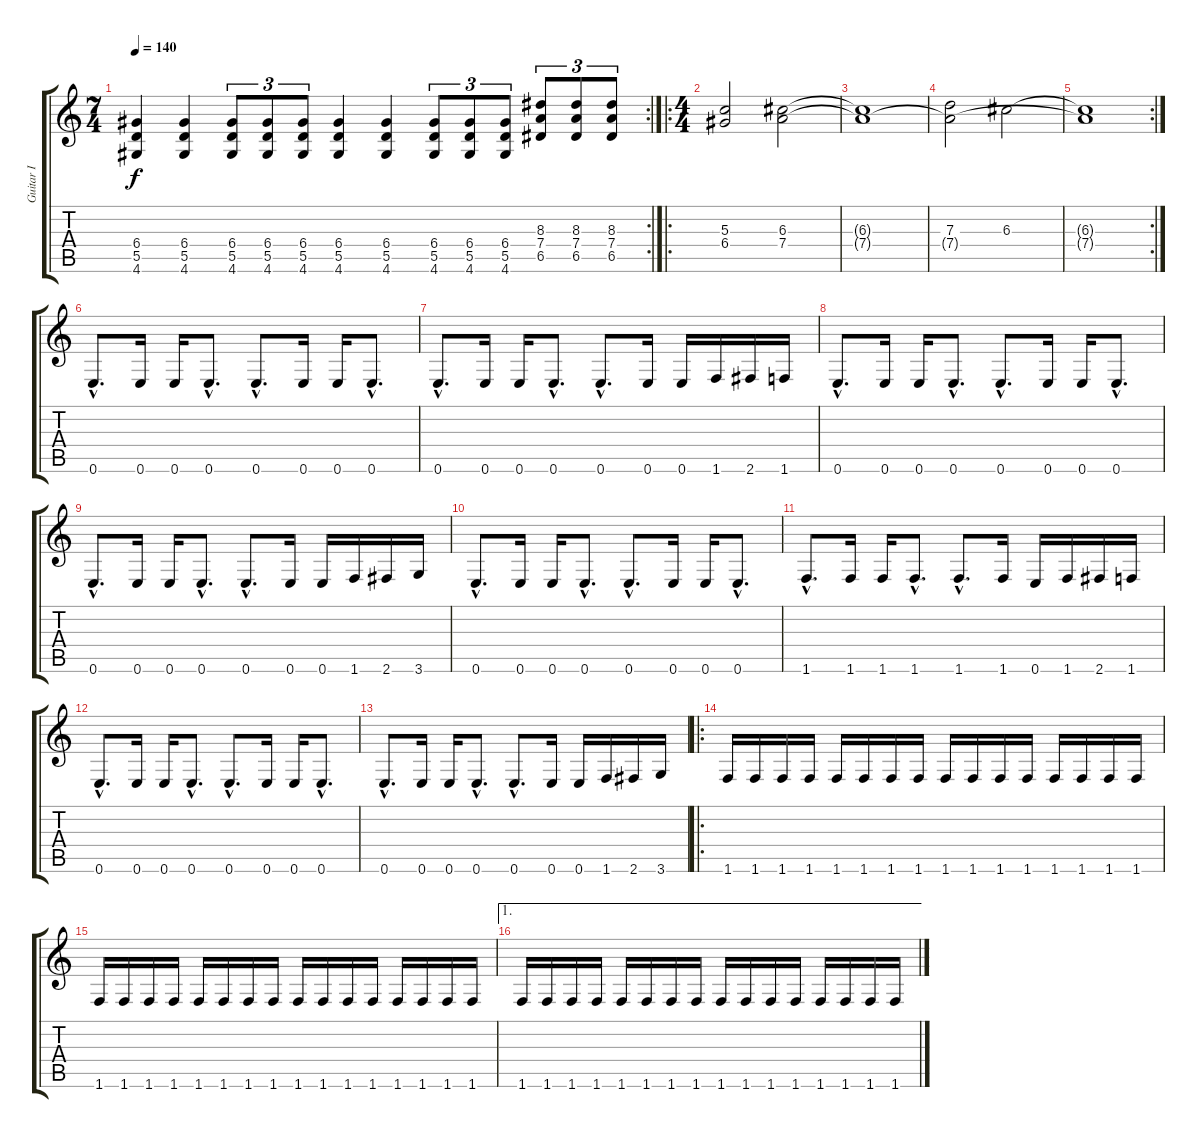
\track ("Guitar I" "Guitar I") {instrument distortionguitar}
\staff {score tabs}
\tuning (E4 B3 G3 D3 A2 E2) {hide}
\rc 2
\ts (7 4)
\tempo 140
\clef g2
\ks c
(6.4 5.5 4.6).4{dy f} (6.4 5.5 4.6).4 (6.4 5.5 4.6).8{tu (3 2)} (6.4 5.5 4.6).8{tu (3 2)} (6.4 5.5 4.6).8{tu (3 2)} (6.4 5.5 4.6).4 (6.4 5.5 4.6).4 (6.4 5.5 4.6).8{tu (3 2)} (6.4 5.5 4.6).8{tu (3 2)} (6.4 5.5 4.6).8{tu (3 2)} (8.3 7.4 6.5).8{tu (3 2)} (8.3 7.4 6.5).8{tu (3 2)} (8.3 7.4 6.5).8{tu (3 2)} |
\ro
\ts (4 4)
(5.3 6.4).2 (6.3 7.4).2 |
(6.3{t} 7.4{t}).1 |
(7.3 7.4{t}).2 6.3.2 |
\rc 2
(6.3{t} 7.4{t}).1 |
0.6{hac}.8{d} 0.6.16 0.6.16 0.6{hac}.8{d} 0.6{hac}.8{d} 0.6.16 0.6.16 0.6{hac}.8{d} |
0.6{hac}.8{d} 0.6.16 0.6.16 0.6{hac}.8{d} 0.6{hac}.8{d} 0.6.16 0.6.16 1.6.16 2.6.16 1.6.16 |
0.6{hac}.8{d} 0.6.16 0.6.16 0.6{hac}.8{d} 0.6{hac}.8{d} 0.6.16 0.6.16 0.6{hac}.8{d} |
0.6{hac}.8{d} 0.6.16 0.6.16 0.6{hac}.8{d} 0.6{hac}.8{d} 0.6.16 0.6.16 1.6.16 2.6.16 3.6.16 |
0.6{hac}.8{d} 0.6.16 0.6.16 0.6{hac}.8{d} 0.6{hac}.8{d} 0.6.16 0.6.16 0.6{hac}.8{d} |
1.6{hac}.8{d} 1.6.16 1.6.16 1.6{hac}.8{d} 1.6{hac}.8{d} 1.6.16 0.6.16 1.6.16 2.6.16 1.6.16 |
0.6{hac}.8{d} 0.6.16 0.6.16 0.6{hac}.8{d} 0.6{hac}.8{d} 0.6.16 0.6.16 0.6{hac}.8{d} |
0.6{hac}.8{d} 0.6.16 0.6.16 0.6{hac}.8{d} 0.6{hac}.8{d} 0.6.16 0.6.16 1.6.16 2.6.16 3.6.16 |
\ro
1.6.16 1.6.16 1.6.16 1.6.16 1.6.16 1.6.16 1.6.16 1.6.16 1.6.16 1.6.16 1.6.16 1.6.16 1.6.16 1.6.16 1.6.16 1.6.16 |
1.6.16 1.6.16 1.6.16 1.6.16 1.6.16 1.6.16 1.6.16 1.6.16 1.6.16 1.6.16 1.6.16 1.6.16 1.6.16 1.6.16 1.6.16 1.6.16 |
\ae 1
1.6.16 1.6.16 1.6.16 1.6.16 1.6.16 1.6.16 1.6.16 1.6.16 1.6.16 1.6.16 1.6.16 1.6.16 1.6.16 1.6.16 1.6.16 1.6.16
